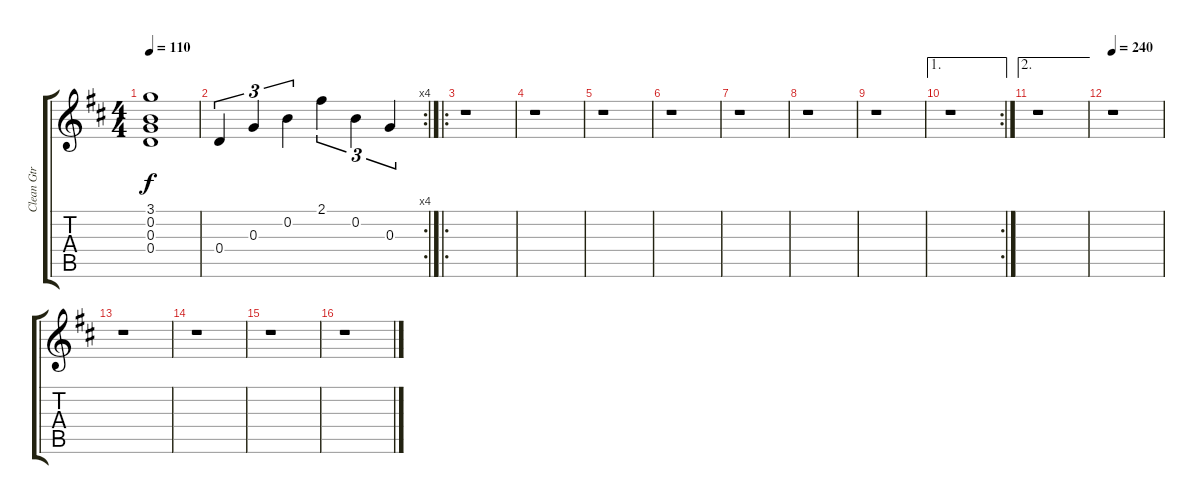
\track ("Clean Gtr" "Clean Gtr") {instrument electricguitarclean}
\staff {score tabs}
\tuning (E4 B3 G3 D3 A2 E2) {hide}
\ts (4 4)
\tempo 110
\clef g2
\ks d
(3.1 0.2 0.3 0.4).1{dy f} |
\rc 4
0.4.4{tu (3 2)} 0.3.4{tu (3 2)} 0.2.4{tu (3 2)} 2.1.4{tu (3 2)} 0.2.4{tu (3 2)} 0.3.4{tu (3 2)} |
\ro
r.1 |
r.1 |
r.1 |
r.1 |
r.1 |
r.1 |
r.1 |
\ae 1
\rc 2
r.1 |
\ae 2
r.1 |
\tempo 240
r.1 |
r.1 |
r.1 |
r.1 |
r.1
